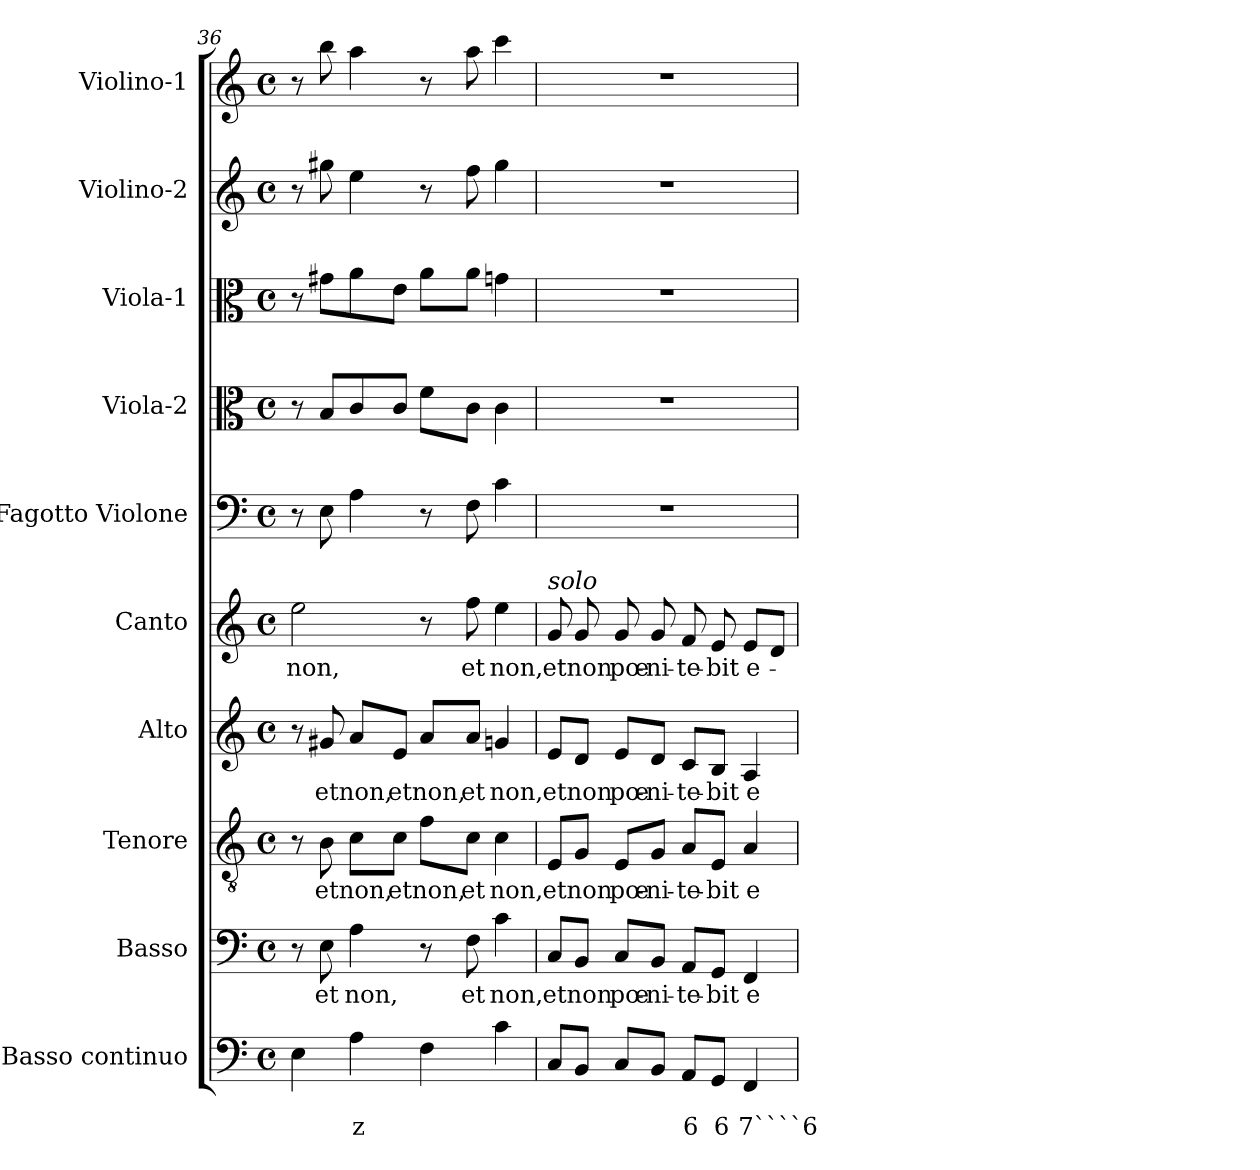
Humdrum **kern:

**kern	**text	**text	**kern	**text	**kern	**text	**kern	**text	**kern	**text	**kern	**kern	**kern	**kern	**kern
*part10	*part10	*part10	*part9	*part9	*part8	*part8	*part7	*part7	*part6	*part6	*part5	*part4	*part3	*part2	*part1
*staff10	*staff10	*staff10	*staff9	*staff9	*staff8	*staff8	*staff7	*staff7	*staff6	*staff6	*staff5	*staff4	*staff3	*staff2	*staff1
*I"Basso continuo	*	*	*I"Basso	*	*I"Tenore	*	*I"Alto	*	*I"Canto	*	*I"Fagotto Violone	*I"Viola-2	*I"Viola-1	*I"Violino-2	*I"Violino-1
*I'BC	*	*	*I'B	*	*I'T	*	*I'A	*	*I'C	*	*I'Fg	*I'Va2	*I'Va1	*I'Vi2	*I'Vi1
*clefF4	*	*	*clefF4	*	*clefGv2	*	*clefG2	*	*clefG2	*	*clefF4	*clefC3	*clefC3	*clefG2	*clefG2
*k[]	*	*	*k[]	*	*k[]	*	*k[]	*	*k[]	*	*k[]	*k[]	*k[]	*k[]	*k[]
*C:	*	*	*C:	*	*C:	*	*C:	*	*C:	*	*C:	*C:	*C:	*C:	*C:
*M4/4	*	*	*M4/4	*	*M4/4	*	*M4/4	*	*M4/4	*	*M4/4	*M4/4	*M4/4	*M4/4	*M4/4
*met(c)	*	*	*met(c)	*	*met(c)	*	*met(c)	*	*met(c)	*	*met(c)	*met(c)	*met(c)	*met(c)	*met(c)
=36	=36	=36	=36	=36	=36	=36	=36	=36	=36	=36	=36	=36	=36	=36	=36
!	!	!	!	!	!	!	!	!	!	!LO:LY:b	!	!	!	!	!
4E\	.	.	8r	.	8r	.	8r	.	2ee\	non,	8r	8r	8r	8r	8r
!	!	!	!	!LO:LY:b	!	!	!	!	!	!	!	!	!	!	!
!	!	!	!	!	!	!LO:LY:b	!	!	!	!	!	!	!	!	!
!	!	!	!	!	!	!	!	!LO:LY:b	!	!	!	!	!	!	!
.	.	.	8E\	et	8B\	et	8g#X/	et	.	.	8E\	8B/L	8g#X\L	8gg#X\	8bb\
!	!	!LO:LY:b	!	!	!	!	!	!	!	!	!	!	!	!	!
!	!	!	!	!LO:LY:b	!	!	!	!	!	!	!	!	!	!	!
!	!	!	!	!	!	!LO:LY:b	!	!	!	!	!	!	!	!	!
!	!	!	!	!	!	!	!	!LO:LY:b	!	!	!	!	!	!	!
4A\	.	z	4A\	non,	8c\L	non,	8a/L	non,	.	.	4A\	8c/	8a\	4ee\	4aa\
!	!	!	!	!	!	!LO:LY:b	!	!	!	!	!	!	!	!	!
!	!	!	!	!	!	!	!	!LO:LY:b	!	!	!	!	!	!	!
.	.	.	.	.	8c\J	et	8e/J	et	.	.	.	8c/J	8e\J	.	.
!	!	!	!	!	!	!LO:LY:b	!	!	!	!	!	!	!	!	!
!	!	!	!	!	!	!	!	!LO:LY:b	!	!	!	!	!	!	!
4F\	.	.	8r	.	8f\L	non,	8a/L	non,	8r	.	8r	8f\L	8a\L	8r	8r
!	!	!	!	!LO:LY:b	!	!	!	!	!	!	!	!	!	!	!
!	!	!	!	!	!	!LO:LY:b	!	!	!	!	!	!	!	!	!
!	!	!	!	!	!	!	!	!LO:LY:b	!	!	!	!	!	!	!
!	!	!	!	!	!	!	!	!	!	!LO:LY:b	!	!	!	!	!
.	.	.	8F\	et	8c\J	et	8a/J	et	8ff\	et	8F\	8c\J	8a\J	8ff\	8aa\
!	!	!	!	!LO:LY:b	!	!	!	!	!	!	!	!	!	!	!
!	!	!	!	!	!	!LO:LY:b	!	!	!	!	!	!	!	!	!
!	!	!	!	!	!	!	!	!LO:LY:b	!	!	!	!	!	!	!
!	!	!	!	!	!	!	!	!	!	!LO:LY:b	!	!	!	!	!
4c\	.	.	4c\	non,	4c\	non,	4gn/	non,	4ee\	non,	4c\	4c\	4gn\	4gg#\	4ccc\
!!LO:PB:g=z
=37	=37	=37	=37	=37	=37	=37	=37	=37	=37	=37	=37	=37	=37	=37	=37
!	!	!	!	!LO:LY:b	!	!	!	!	!	!	!	!	!	!	!
!	!	!	!	!	!	!LO:LY:b	!	!	!	!	!	!	!	!	!
!	!	!	!	!	!	!	!	!LO:LY:b	!	!	!	!	!	!	!
!	!	!	!	!	!	!	!	!	!LO:TX:a:i:t=solo	!	!	!	!	!	!
!	!	!	!	!	!	!	!	!	!	!LO:LY:b	!	!	!	!	!
8C/L	.	.	8C/L	et	8E/L	et	8e/L	et	8g/	et	1r	1r	1r	1r	1r
!	!	!	!	!LO:LY:b	!	!	!	!	!	!	!	!	!	!	!
!	!	!	!	!	!	!LO:LY:b	!	!	!	!	!	!	!	!	!
!	!	!	!	!	!	!	!	!LO:LY:b	!	!	!	!	!	!	!
!	!	!	!	!	!	!	!	!	!	!LO:LY:b	!	!	!	!	!
8BB/J	.	.	8BB/J	non	8G/J	non	8d/J	non	8g/	non	.	.	.	.	.
!	!	!	!	!LO:LY:b	!	!	!	!	!	!	!	!	!	!	!
!	!	!	!	!	!	!LO:LY:b	!	!	!	!	!	!	!	!	!
!	!	!	!	!	!	!	!	!LO:LY:b	!	!	!	!	!	!	!
!	!	!	!	!	!	!	!	!	!	!LO:LY:b	!	!	!	!	!
8C/L	.	.	8C/L	pœ-	8E/L	pœ-	8e/L	pœ-	8g/	pœ-	.	.	.	.	.
!	!	!	!	!LO:LY:b	!	!	!	!	!	!	!	!	!	!	!
!	!	!	!	!	!	!LO:LY:b	!	!	!	!	!	!	!	!	!
!	!	!	!	!	!	!	!	!LO:LY:b	!	!	!	!	!	!	!
!	!	!	!	!	!	!	!	!	!	!LO:LY:b	!	!	!	!	!
8BB/J	.	.	8BB/J	-ni-	8G/J	-ni-	8d/J	-ni-	8g/	-ni-	.	.	.	.	.
!	!	!LO:LY:b	!	!	!	!	!	!	!	!	!	!	!	!	!
!	!	!	!	!LO:LY:b	!	!	!	!	!	!	!	!	!	!	!
!	!	!	!	!	!	!LO:LY:b	!	!	!	!	!	!	!	!	!
!	!	!	!	!	!	!	!	!LO:LY:b	!	!	!	!	!	!	!
!	!	!	!	!	!	!	!	!	!	!LO:LY:b	!	!	!	!	!
8AA/L	.	6	8AA/L	-te-	8A/L	-te-	8c/L	-te-	8f/	-te-	.	.	.	.	.
!	!	!LO:LY:b	!	!	!	!	!	!	!	!	!	!	!	!	!
!	!	!	!	!LO:LY:b	!	!	!	!	!	!	!	!	!	!	!
!	!	!	!	!	!	!LO:LY:b	!	!	!	!	!	!	!	!	!
!	!	!	!	!	!	!	!	!LO:LY:b	!	!	!	!	!	!	!
!	!	!	!	!	!	!	!	!	!	!LO:LY:b	!	!	!	!	!
8GG/J	.	6	8GG/J	-bit	8E/J	-bit	8B/J	-bit	8e/	-bit	.	.	.	.	.
!	!	!LO:LY:b	!	!	!	!	!	!	!	!	!	!	!	!	!
!	!	!	!	!LO:LY:b	!	!	!	!	!	!	!	!	!	!	!
!	!	!	!	!	!	!LO:LY:b	!	!	!	!	!	!	!	!	!
!	!	!	!	!	!	!	!	!LO:LY:b	!	!	!	!	!	!	!
!	!	!	!	!	!	!	!	!	!	!LO:LY:b	!	!	!	!	!
4FF/	.	7````6	4FF/	e-	4A/	e-	4A/	e-	8e/L	e-	.	.	.	.	.
.	.	.	.	.	.	.	.	.	8d/J	.	.	.	.	.	.
=	=	=	=	=	=	=	=	=	=	=	=	=	=	=	=
*-	*-	*-	*-	*-	*-	*-	*-	*-	*-	*-	*-	*-	*-	*-	*-
